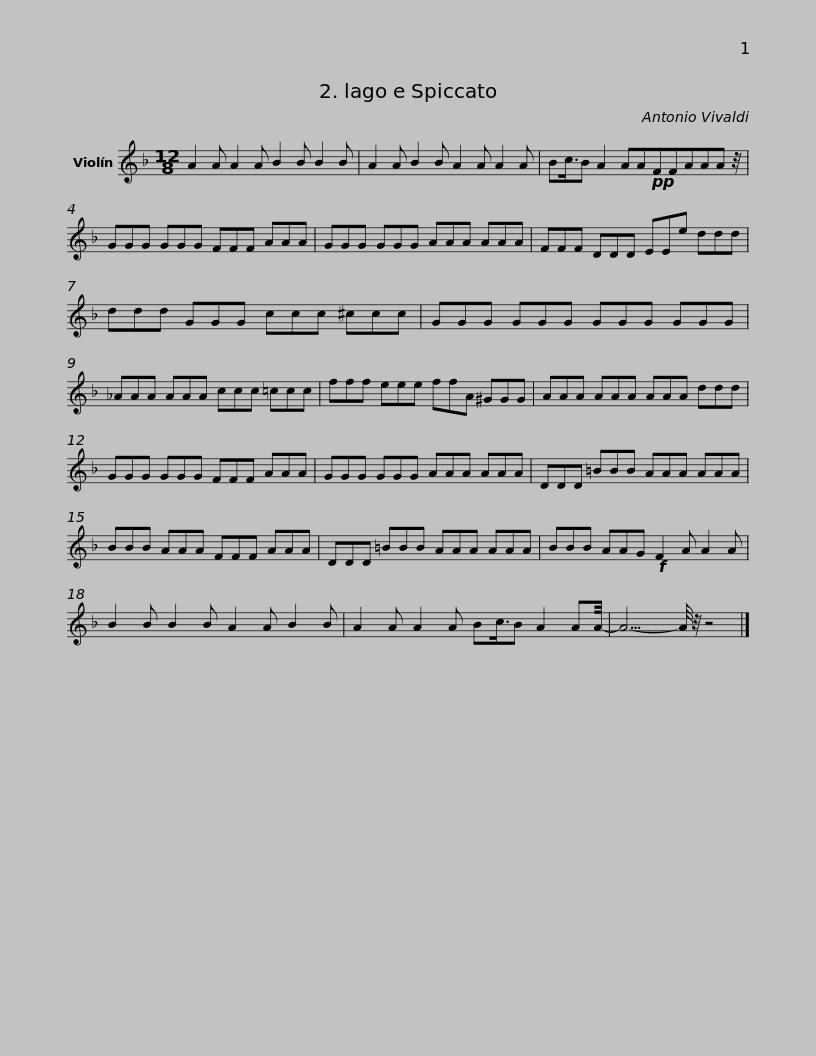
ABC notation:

X:1
L:1/8
M:12/8
I:linebreak $
K:F
V:1 treble
V:1
 A2 A A2 A B2 B B2 B | A2 A B2 B A2 A A2 A | Bc3/4B A2 AA!pp!FFAAA z/4 | GGG GGG FFF AAA |$ GGG GGG AAA AAA | %5
 FFF DDD EEe ddd | ddd GGG ccc ^ccc |$ GGG GGG GGG GGG | _AAA AAA ccc =ccc | fff eee ffA ^GGG |$ %10
 AAA AAA AAA ddd | GGG GGG FFF AAA | GGG GGG AAA AAA |$ DDD =BBB AAA AAA | BBB AAA FFF AAA | %15
 DDD =BBB AAA AAA |$ BBB AAG!f! F2 A A2 A | B2 B B2 B A2 A B2 B | A2 A A2 A Bc3/4B A2 AA/4- | A15/2- A/4 z/4 z4 |] %20
